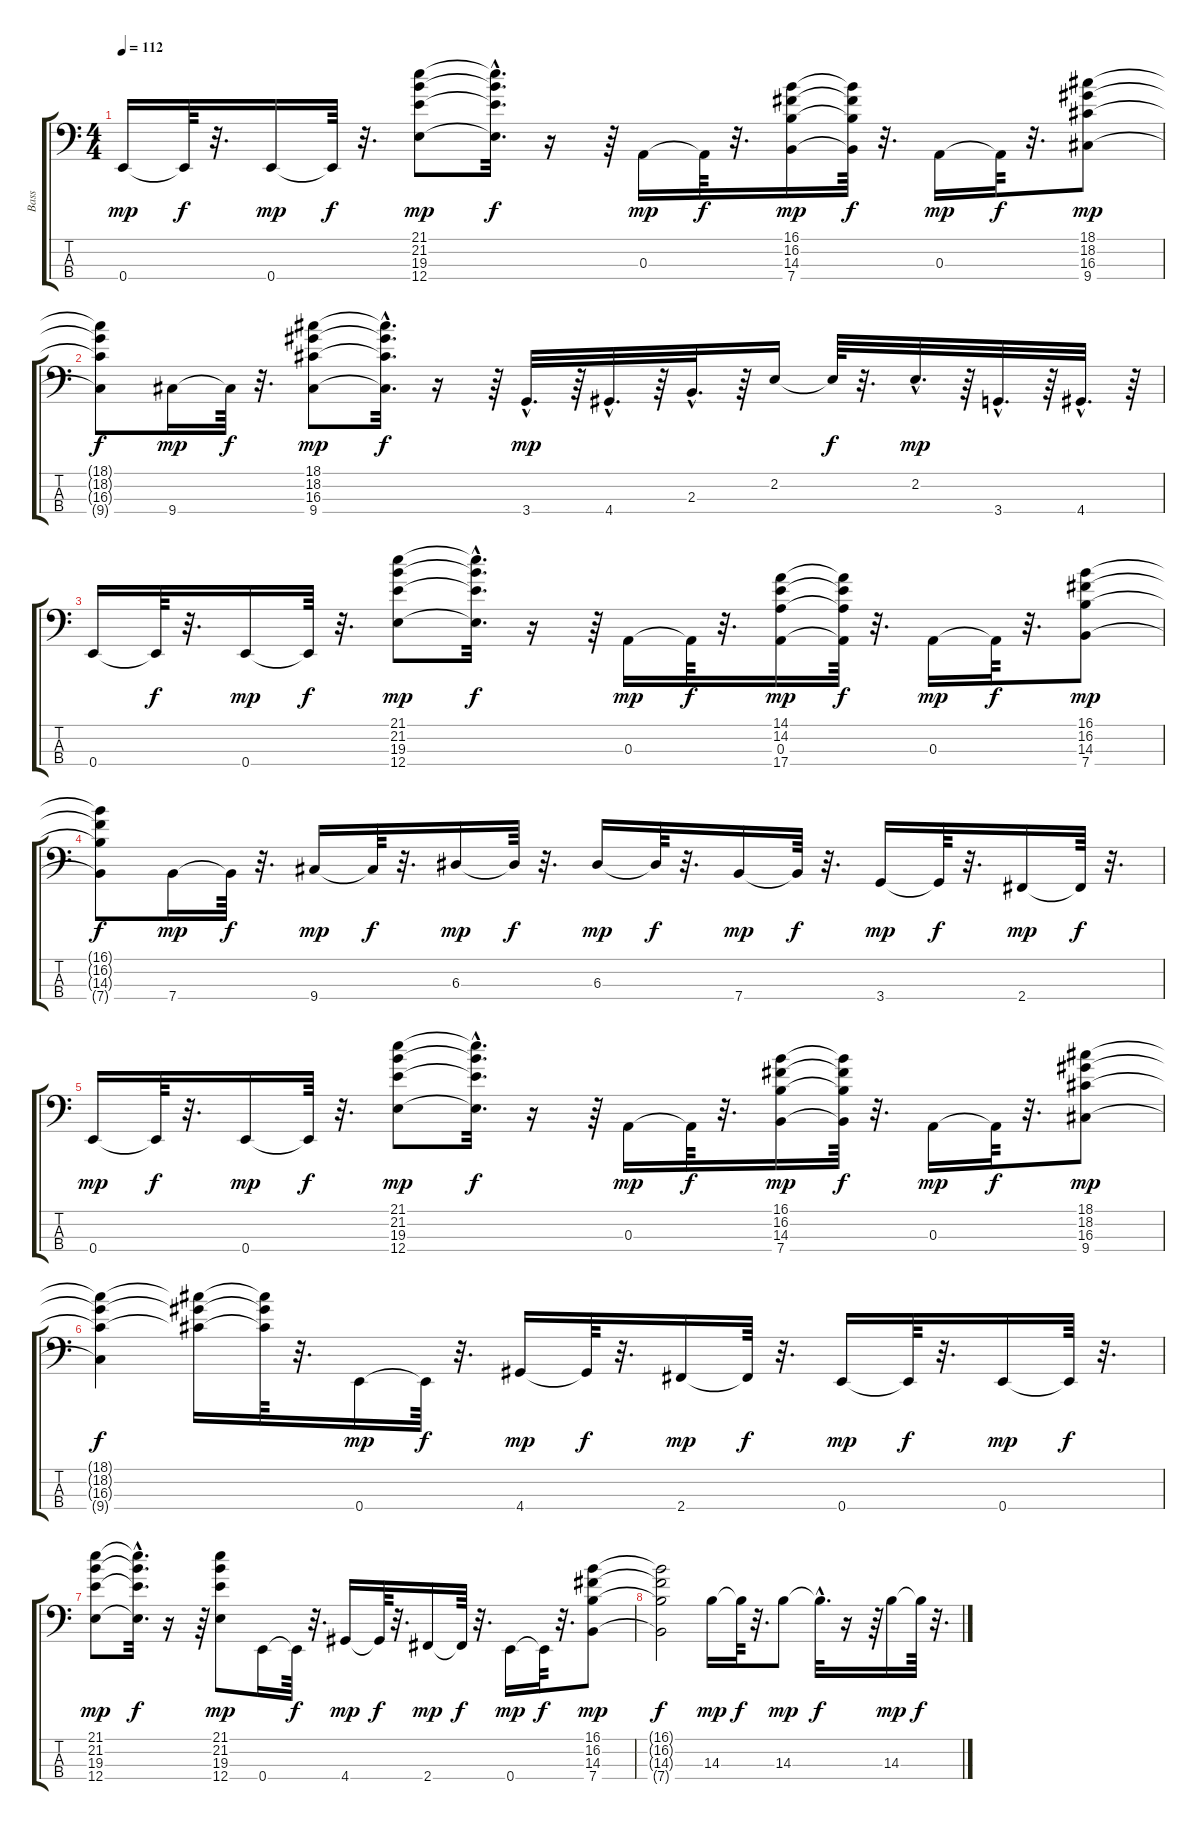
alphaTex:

\track ("Bass" "Bass") {instrument electricbasspick}
\staff {score tabs}
\tuning (G2 D2 A1 E1) {hide}
\ts (4 4)
\tempo 112
\clef f4
\ks c
0.4.16{dy mp} 0.4{t}.64{dy f} r.32{d} 0.4.16{dy mp} 0.4{t}.64{dy f} r.32{d} (21.1 21.2 19.3 12.4).8{dy mp} (21.1{hac t} 21.2{hac t} 19.3{hac t} 12.4{hac t}).32{d dy f} r.16 r.64 0.3.16{dy mp} 0.3{t}.64{dy f} r.32{d} (16.1 16.2 14.3 7.4).16{dy mp} (16.1{t} 16.2{t} 14.3{t} 7.4{t}).64{dy f} r.32{d} 0.3.16{dy mp} 0.3{t}.64{dy f} r.32{d} (18.1 18.2 16.3 9.4).8{dy mp} |
(18.1{t} 18.2{t} 16.3{t} 9.4{t}).8{dy f} 9.4.16{dy mp} 9.4{t}.64{dy f} r.32{d} (18.1 18.2 16.3 9.4).8{dy mp} (18.1{hac t} 18.2{hac t} 16.3{hac t} 9.4{hac t}).32{d dy f} r.16 r.64 3.4{hac}.32{d dy mp} r.64 4.4{hac}.32{d} r.64 2.3{hac}.32{d} r.64 2.2.16 2.2{t}.64{dy f} r.32{d} 2.2{hac}.32{d dy mp} r.64 3.4{hac}.32{d} r.64 4.4{hac}.32{d} r.64 |
0.4.16 0.4{t}.64{dy f} r.32{d} 0.4.16{dy mp} 0.4{t}.64{dy f} r.32{d} (21.1 21.2 19.3 12.4).8{dy mp} (21.1{hac t} 21.2{hac t} 19.3{hac t} 12.4{hac t}).32{d dy f} r.16 r.64 0.3.16{dy mp} 0.3{t}.64{dy f} r.32{d} (14.1 14.2 0.3 17.4).16{dy mp} (14.1{t} 14.2{t} 0.3{t} 17.4{t}).64{dy f} r.32{d} 0.3.16{dy mp} 0.3{t}.64{dy f} r.32{d} (16.1 16.2 14.3 7.4).8{dy mp} |
(16.1{t} 16.2{t} 14.3{t} 7.4{t}).8{dy f} 7.4.16{dy mp} 7.4{t}.64{dy f} r.32{d} 9.4.16{dy mp} 9.4{t}.64{dy f} r.32{d} 6.3.16{dy mp} 6.3{t}.64{dy f} r.32{d} 6.3.16{dy mp} 6.3{t}.64{dy f} r.32{d} 7.4.16{dy mp} 7.4{t}.64{dy f} r.32{d} 3.4.16{dy mp} 3.4{t}.64{dy f} r.32{d} 2.4.16{dy mp} 2.4{t}.64{dy f} r.32{d} |
0.4.16{dy mp} 0.4{t}.64{dy f} r.32{d} 0.4.16{dy mp} 0.4{t}.64{dy f} r.32{d} (21.1 21.2 19.3 12.4).8{dy mp} (21.1{hac t} 21.2{hac t} 19.3{hac t} 12.4{hac t}).32{d dy f} r.16 r.64 0.3.16{dy mp} 0.3{t}.64{dy f} r.32{d} (16.1 16.2 14.3 7.4).16{dy mp} (16.1{t} 16.2{t} 14.3{t} 7.4{t}).64{dy f} r.32{d} 0.3.16{dy mp} 0.3{t}.64{dy f} r.32{d} (18.1 18.2 16.3 9.4).8{dy mp} |
(18.1{t} 18.2{t} 16.3{t} 9.4{t}).4{dy f} (18.1{t} 18.2{t} 16.3{t}).16 (18.1{t} 18.2{t} 16.3{t}).64 r.32{d} 0.4.16{dy mp} 0.4{t}.64{dy f} r.32{d} 4.4.16{dy mp} 4.4{t}.64{dy f} r.32{d} 2.4.16{dy mp} 2.4{t}.64{dy f} r.32{d} 0.4.16{dy mp} 0.4{t}.64{dy f} r.32{d} 0.4.16{dy mp} 0.4{t}.64{dy f} r.32{d} |
(21.1 21.2 19.3 12.4).8{dy mp} (21.1{hac t} 21.2{hac t} 19.3{hac t} 12.4{hac t}).32{d dy f} r.16 r.64 (21.1 21.2 19.3 12.4).8{dy mp} 0.4.16 0.4{t}.64{dy f} r.32{d} 4.4.16{dy mp} 4.4{t}.64{dy f} r.32{d} 2.4.16{dy mp} 2.4{t}.64{dy f} r.32{d} 0.4.16{dy mp} 0.4{t}.64{dy f} r.32{d} (16.1 16.2 14.3 7.4).8{dy mp} |
(16.1{t} 16.2{t} 14.3{t} 7.4{t}).2{dy f} 14.3.16{dy mp} 14.3{t}.64{dy f} r.32{d} 14.3.8{dy mp} 14.3{hac t}.32{d dy f} r.16 r.64 14.3.16{dy mp} 14.3{t}.64{dy f} r.32{d}
